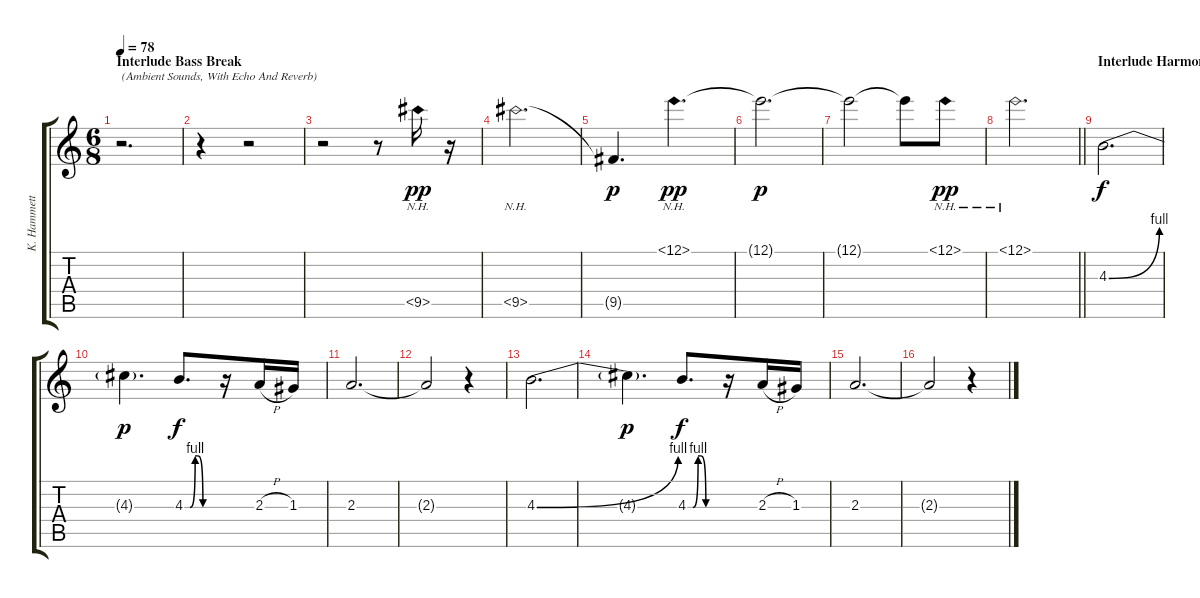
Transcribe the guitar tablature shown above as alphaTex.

\track ("K. Hammett (Lead)" "K. Hammett") {instrument distortionguitar}
\staff {score tabs}
\tuning (E4 B3 G3 D3 A2 E2) {hide}
\ts (6 8)
\section ("" "Interlude Bass Break")
\tempo 78
\clef g2
\ks c
r.2{d txt "(Ambient Sounds, With Echo And Reverb)" dy f} |
r.4 r.2 |
r.2 r.8 9.5{nh}.16{dy pp} r.16 |
9.5{nh}.2{d} |
9.5{t}.4{d dy p} 12.1{nh}.4{d dy pp} |
12.1{t}.2{d dy p} |
12.1{t}.2 12.1{t}.8 12.1{nh}.8{dy pp} |
\barLineRight lightlight
12.1{nh}.2{d} |
\section ("" "Interlude Harmony")
4.3{be (bend 0 0 60 4)}.2{d dy f} |
4.3{t}.4{d dy p} 4.3{be (custom 0 0 10 0 20 4 25 4 35 0 45 0 60 0)}.8{d dy f} r.16 2.3{h}.16 1.3.16 |
2.3.2{d} |
2.3{t}.2 r.4 |
4.3{be (bend 0 0 60 4)}.2{d} |
4.3{t}.4{d dy p} 4.3{be (custom 0 0 10 0 20 4 25 4 35 0 45 0 60 0)}.8{d dy f} r.16 2.3{h}.16 1.3.16 |
2.3.2{d} |
2.3{t}.2 r.4
